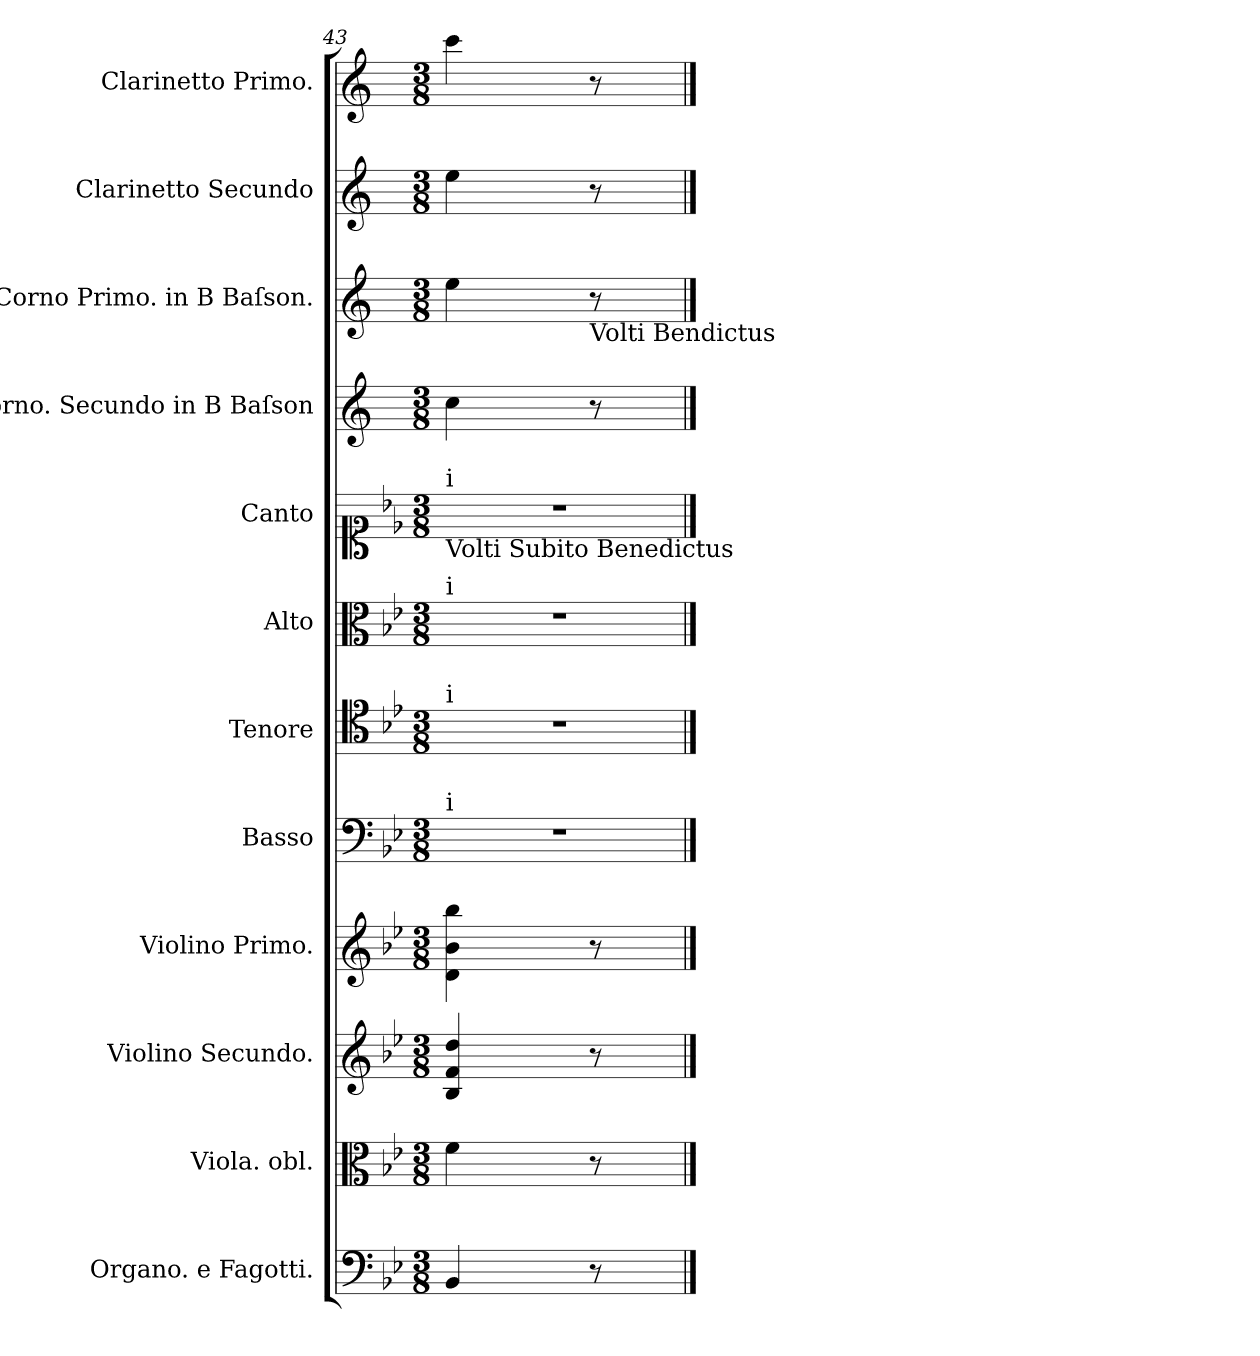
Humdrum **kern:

**kern	**kern	**kern	**kern	**kern	**kern	**kern	**kern	**kern	**kern	**kern	**kern
*part12	*part11	*part10	*part9	*part8	*part7	*part6	*part5	*part4	*part3	*part2	*part1
*staff12	*staff11	*staff10	*staff9	*staff8	*staff7	*staff6	*staff5	*staff4	*staff3	*staff2	*staff1
*I"Organo. e Fagotti.	*I"Viola. obl.	*I"Violino Secundo.	*I"Violino Primo.	*I"Basso	*I"Tenore	*I"Alto	*I"Canto	*I"Corno. Secundo in B Baſson	*I"Corno Primo. in B Baſson.	*I"Clarinetto Secundo	*I"Clarinetto Primo.
*I'org e fag	*I'vla	*I'vl 2	*I'vl 1	*I'B	*I'T	*I'A	*	*I'cor 2	*I'cor 1	*I'cl 2	*I'cl 1
*clefF4	*clefC3	*clefG2	*clefG2	*clefF4	*clefC4	*clefC3	*clefC1	*clefG2	*clefG2	*clefG2	*clefG2
*	*	*	*	*	*	*	*	*ITrd1c2	*ITrd1c2	*ITrd1c2	*ITrd1c2
*k[b-e-]	*k[b-e-]	*k[b-e-]	*k[b-e-]	*k[b-e-]	*k[b-e-]	*k[b-e-]	*k[b-e-]	*k[b-e-]	*k[b-e-]	*k[b-e-]	*k[b-e-]
*B-:	*B-:	*B-:	*B-:	*B-:	*B-:	*B-:	*B-:	*B-:	*B-:	*B-:	*B-:
*M3/8	*M3/8	*M3/8	*M3/8	*M3/8	*M3/8	*M3/8	*M3/8	*M3/8	*M3/8	*M3/8	*M3/8
=43	=43	=43	=43	=43	=43	=43	=43	=43	=43	=43	=43
!	!	!	!	!	!	!	!LO:TX:b:t=Volti Subito Benedictus	!	!	!	!
!	!	!	!	!	!	!	!LO:TX:a:t=i	!	!	!	!
!	!	!	!	!	!	!LO:TX:a:t=i	!	!	!	!	!
!	!	!	!	!	!LO:TX:a:t=i	!	!	!	!	!	!
!	!	!	!	!LO:TX:a:t=i	!	!	!	!	!	!	!
4BB-/	4f\	4B-/ 4f/ 4dd/	4d\ 4b-\ 4bb-\	4.r	4.r	4.r	4.r	4b-\	4dd\	4dd\	4bb-\
!	!	!	!	!	!	!	!	!	!LO:TX:b:t=Volti Bendictus	!	!
8r	8r	8r	8r	.	.	.	.	8r	8r	8r	8r
==	==	==	==	==	==	==	==	==	==	==	==
*-	*-	*-	*-	*-	*-	*-	*-	*-	*-	*-	*-
